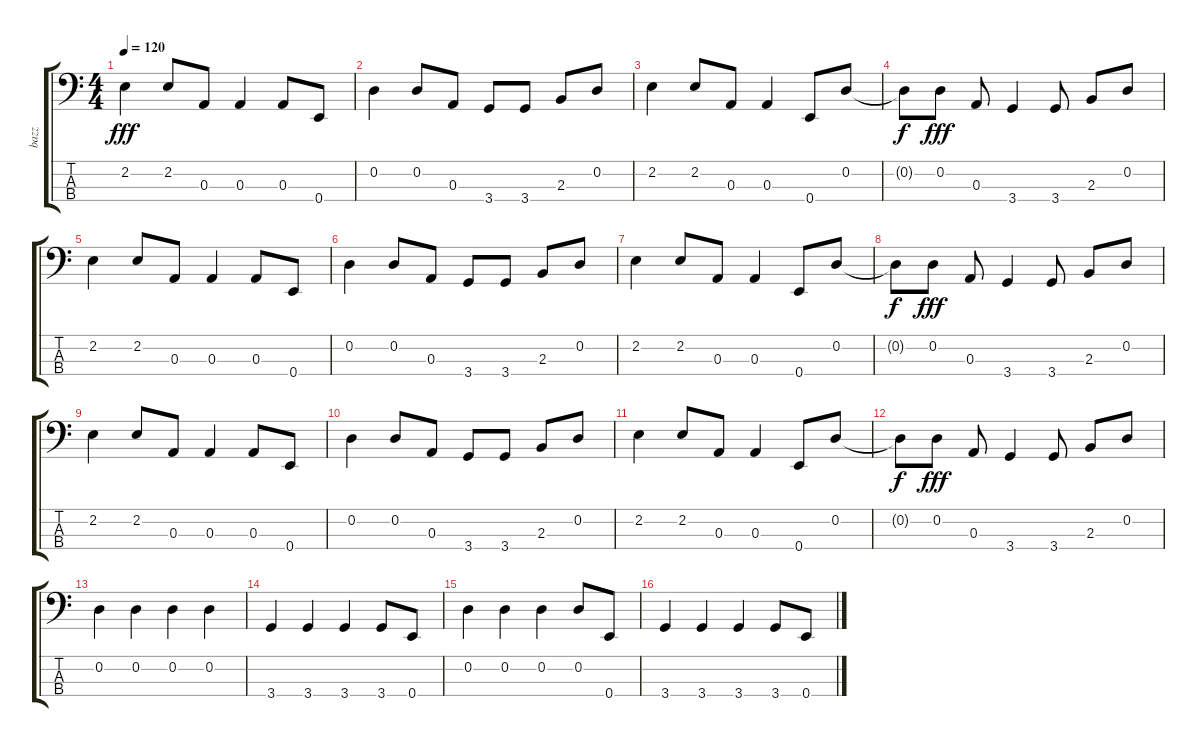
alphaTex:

\track ("bazz" "bazz") {instrument electricbassfinger}
\staff {score tabs}
\tuning (G2 D2 A1 E1) {hide}
\ts (4 4)
\tempo 120
\clef f4
\ks c
2.2.4{dy fff} 2.2.8 0.3.8 0.3.4 0.3.8 0.4.8 |
0.2.4 0.2.8 0.3.8 3.4.8 3.4.8 2.3.8 0.2.8 |
2.2.4 2.2.8 0.3.8 0.3.4 0.4.8 0.2.8 |
0.2{t}.8{dy f} 0.2.8{dy fff} 0.3.8 3.4.4 3.4.8 2.3.8 0.2.8 |
2.2.4 2.2.8 0.3.8 0.3.4 0.3.8 0.4.8 |
0.2.4 0.2.8 0.3.8 3.4.8 3.4.8 2.3.8 0.2.8 |
2.2.4 2.2.8 0.3.8 0.3.4 0.4.8 0.2.8 |
0.2{t}.8{dy f} 0.2.8{dy fff} 0.3.8 3.4.4 3.4.8 2.3.8 0.2.8 |
2.2.4 2.2.8 0.3.8 0.3.4 0.3.8 0.4.8 |
0.2.4 0.2.8 0.3.8 3.4.8 3.4.8 2.3.8 0.2.8 |
2.2.4 2.2.8 0.3.8 0.3.4 0.4.8 0.2.8 |
0.2{t}.8{dy f} 0.2.8{dy fff} 0.3.8 3.4.4 3.4.8 2.3.8 0.2.8 |
0.2.4 0.2.4 0.2.4 0.2.4 |
3.4.4 3.4.4 3.4.4 3.4.8 0.4.8 |
0.2.4 0.2.4 0.2.4 0.2.8 0.4.8 |
3.4.4 3.4.4 3.4.4 3.4.8 0.4.8
